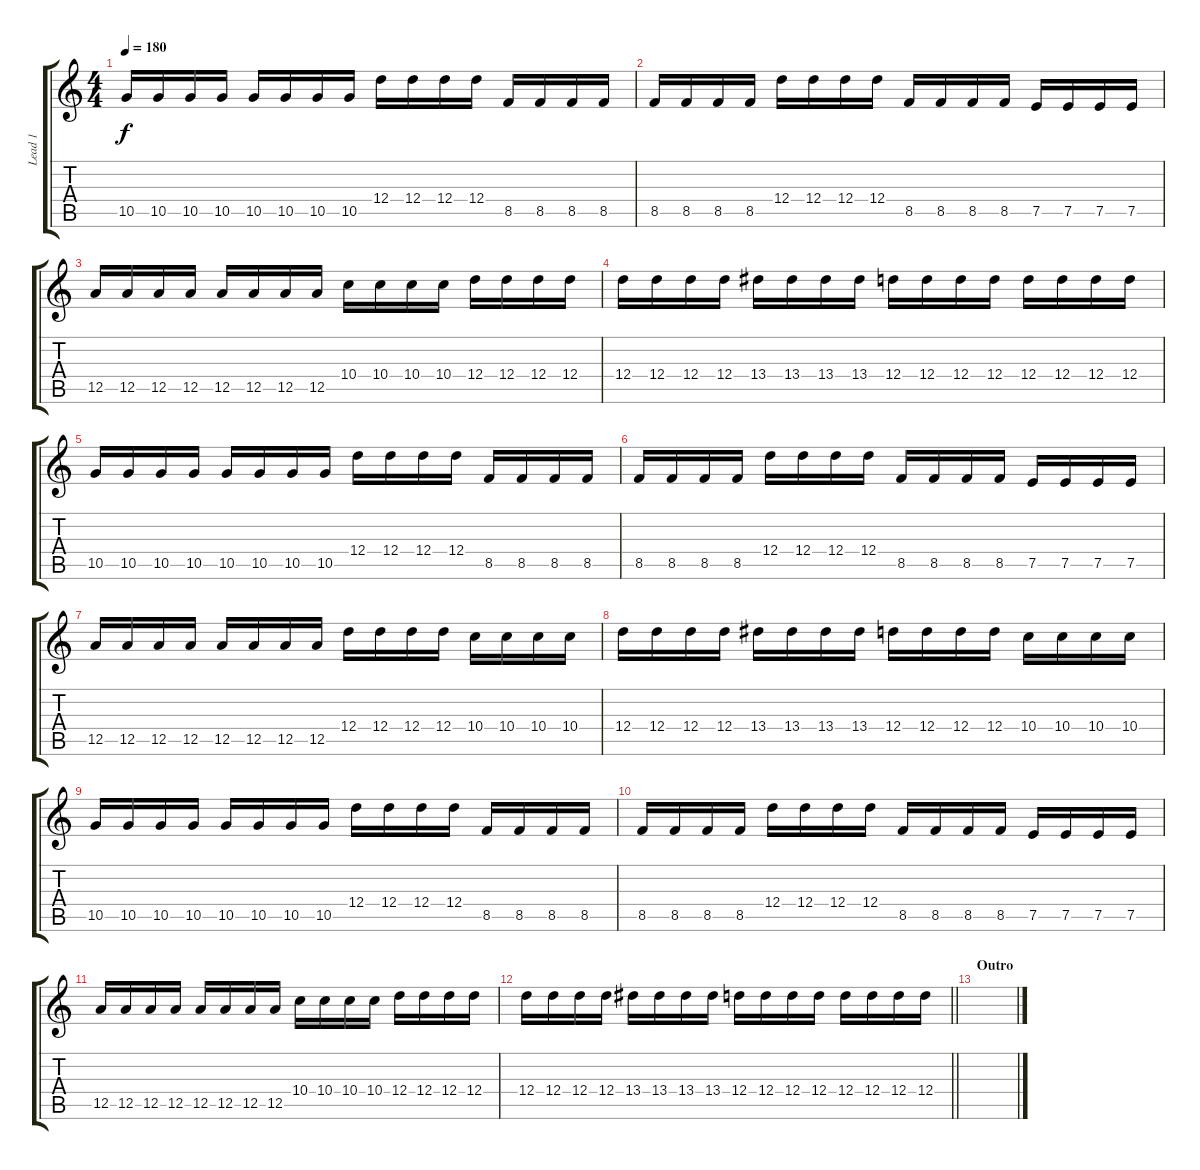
\track ("Lead 1" "Lead 1") {instrument distortionguitar}
\staff {score tabs}
\tuning (E4 B3 G3 D3 A2 D2) {hide}
\ts (4 4)
\tempo 180
\clef g2
\ks c
10.5.16{dy f} 10.5.16 10.5.16 10.5.16 10.5.16 10.5.16 10.5.16 10.5.16 12.4.16 12.4.16 12.4.16 12.4.16 8.5.16 8.5.16 8.5.16 8.5.16 |
8.5.16 8.5.16 8.5.16 8.5.16 12.4.16 12.4.16 12.4.16 12.4.16 8.5.16 8.5.16 8.5.16 8.5.16 7.5.16 7.5.16 7.5.16 7.5.16 |
12.5.16 12.5.16 12.5.16 12.5.16 12.5.16 12.5.16 12.5.16 12.5.16 10.4.16 10.4.16 10.4.16 10.4.16 12.4.16 12.4.16 12.4.16 12.4.16 |
12.4.16 12.4.16 12.4.16 12.4.16 13.4.16 13.4.16 13.4.16 13.4.16 12.4.16 12.4.16 12.4.16 12.4.16 12.4.16 12.4.16 12.4.16 12.4.16 |
10.5.16 10.5.16 10.5.16 10.5.16 10.5.16 10.5.16 10.5.16 10.5.16 12.4.16 12.4.16 12.4.16 12.4.16 8.5.16 8.5.16 8.5.16 8.5.16 |
8.5.16 8.5.16 8.5.16 8.5.16 12.4.16 12.4.16 12.4.16 12.4.16 8.5.16 8.5.16 8.5.16 8.5.16 7.5.16 7.5.16 7.5.16 7.5.16 |
12.5.16 12.5.16 12.5.16 12.5.16 12.5.16 12.5.16 12.5.16 12.5.16 12.4.16 12.4.16 12.4.16 12.4.16 10.4.16 10.4.16 10.4.16 10.4.16 |
12.4.16 12.4.16 12.4.16 12.4.16 13.4.16 13.4.16 13.4.16 13.4.16 12.4.16 12.4.16 12.4.16 12.4.16 10.4.16 10.4.16 10.4.16 10.4.16 |
10.5.16 10.5.16 10.5.16 10.5.16 10.5.16 10.5.16 10.5.16 10.5.16 12.4.16 12.4.16 12.4.16 12.4.16 8.5.16 8.5.16 8.5.16 8.5.16 |
8.5.16 8.5.16 8.5.16 8.5.16 12.4.16 12.4.16 12.4.16 12.4.16 8.5.16 8.5.16 8.5.16 8.5.16 7.5.16 7.5.16 7.5.16 7.5.16 |
12.5.16 12.5.16 12.5.16 12.5.16 12.5.16 12.5.16 12.5.16 12.5.16 10.4.16 10.4.16 10.4.16 10.4.16 12.4.16 12.4.16 12.4.16 12.4.16 |
\barLineRight lightlight
12.4.16 12.4.16 12.4.16 12.4.16 13.4.16 13.4.16 13.4.16 13.4.16 12.4.16 12.4.16 12.4.16 12.4.16 12.4.16 12.4.16 12.4.16 12.4.16 |
\section ("" "Outro")
